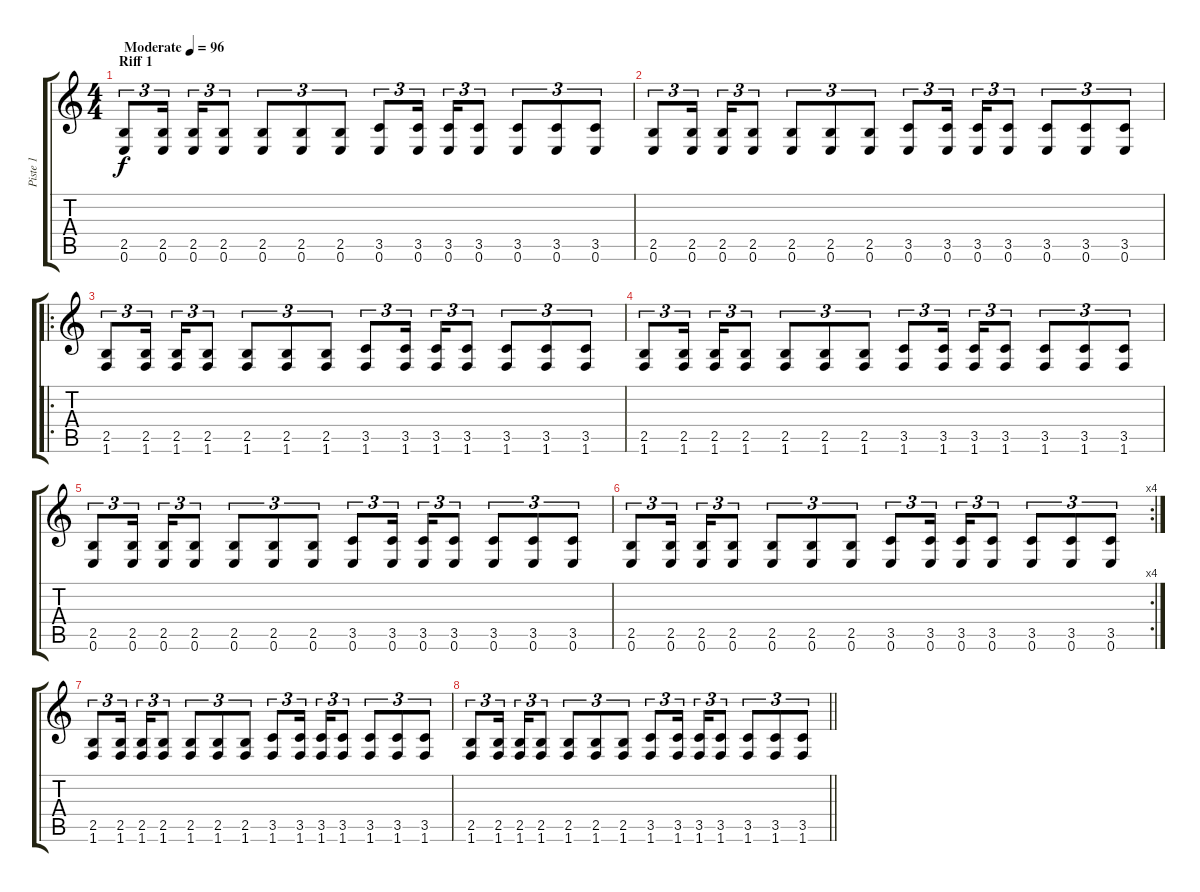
\track ("Piste 1" "Piste 1") {instrument distortionguitar}
\staff {score tabs}
\tuning (E4 B3 G3 D3 A2 E2) {hide}
\ts (4 4)
\section ("" "Riff 1")
\tempo (96 "Moderate")
\clef g2
\ks c
(2.5 0.6).8{tu (3 2) dy f instrument distortionguitar} (2.5 0.6).16{tu (3 2) beam splitsecondary} (2.5 0.6).16{tu (3 2)} (2.5 0.6).8{tu (3 2)} (2.5 0.6).8{tu (3 2)} (2.5 0.6).8{tu (3 2)} (2.5 0.6).8{tu (3 2)} (3.5 0.6).8{tu (3 2)} (3.5 0.6).16{tu (3 2) beam splitsecondary} (3.5 0.6).16{tu (3 2)} (3.5 0.6).8{tu (3 2)} (3.5 0.6).8{tu (3 2)} (3.5 0.6).8{tu (3 2)} (3.5 0.6).8{tu (3 2)} |
(2.5 0.6).8{tu (3 2)} (2.5 0.6).16{tu (3 2) beam splitsecondary} (2.5 0.6).16{tu (3 2)} (2.5 0.6).8{tu (3 2)} (2.5 0.6).8{tu (3 2)} (2.5 0.6).8{tu (3 2)} (2.5 0.6).8{tu (3 2)} (3.5 0.6).8{tu (3 2)} (3.5 0.6).16{tu (3 2) beam splitsecondary} (3.5 0.6).16{tu (3 2)} (3.5 0.6).8{tu (3 2)} (3.5 0.6).8{tu (3 2)} (3.5 0.6).8{tu (3 2)} (3.5 0.6).8{tu (3 2)} |
\ro
(2.5 1.6).8{tu (3 2)} (2.5 1.6).16{tu (3 2) beam splitsecondary} (2.5 1.6).16{tu (3 2)} (2.5 1.6).8{tu (3 2)} (2.5 1.6).8{tu (3 2)} (2.5 1.6).8{tu (3 2)} (2.5 1.6).8{tu (3 2)} (3.5 1.6).8{tu (3 2)} (3.5 1.6).16{tu (3 2) beam splitsecondary} (3.5 1.6).16{tu (3 2)} (3.5 1.6).8{tu (3 2)} (3.5 1.6).8{tu (3 2)} (3.5 1.6).8{tu (3 2)} (3.5 1.6).8{tu (3 2)} |
(2.5 1.6).8{tu (3 2)} (2.5 1.6).16{tu (3 2) beam splitsecondary} (2.5 1.6).16{tu (3 2)} (2.5 1.6).8{tu (3 2)} (2.5 1.6).8{tu (3 2)} (2.5 1.6).8{tu (3 2)} (2.5 1.6).8{tu (3 2)} (3.5 1.6).8{tu (3 2)} (3.5 1.6).16{tu (3 2) beam splitsecondary} (3.5 1.6).16{tu (3 2)} (3.5 1.6).8{tu (3 2)} (3.5 1.6).8{tu (3 2)} (3.5 1.6).8{tu (3 2)} (3.5 1.6).8{tu (3 2)} |
(2.5 0.6).8{tu (3 2)} (2.5 0.6).16{tu (3 2) beam splitsecondary} (2.5 0.6).16{tu (3 2)} (2.5 0.6).8{tu (3 2)} (2.5 0.6).8{tu (3 2)} (2.5 0.6).8{tu (3 2)} (2.5 0.6).8{tu (3 2)} (3.5 0.6).8{tu (3 2)} (3.5 0.6).16{tu (3 2) beam splitsecondary} (3.5 0.6).16{tu (3 2)} (3.5 0.6).8{tu (3 2)} (3.5 0.6).8{tu (3 2)} (3.5 0.6).8{tu (3 2)} (3.5 0.6).8{tu (3 2)} |
\rc 4
(2.5 0.6).8{tu (3 2)} (2.5 0.6).16{tu (3 2) beam splitsecondary} (2.5 0.6).16{tu (3 2)} (2.5 0.6).8{tu (3 2)} (2.5 0.6).8{tu (3 2)} (2.5 0.6).8{tu (3 2)} (2.5 0.6).8{tu (3 2)} (3.5 0.6).8{tu (3 2)} (3.5 0.6).16{tu (3 2) beam splitsecondary} (3.5 0.6).16{tu (3 2)} (3.5 0.6).8{tu (3 2)} (3.5 0.6).8{tu (3 2)} (3.5 0.6).8{tu (3 2)} (3.5 0.6).8{tu (3 2)} |
(2.5 1.6).8{tu (3 2)} (2.5 1.6).16{tu (3 2) beam splitsecondary} (2.5 1.6).16{tu (3 2)} (2.5 1.6).8{tu (3 2)} (2.5 1.6).8{tu (3 2)} (2.5 1.6).8{tu (3 2)} (2.5 1.6).8{tu (3 2)} (3.5 1.6).8{tu (3 2)} (3.5 1.6).16{tu (3 2) beam splitsecondary} (3.5 1.6).16{tu (3 2)} (3.5 1.6).8{tu (3 2)} (3.5 1.6).8{tu (3 2)} (3.5 1.6).8{tu (3 2)} (3.5 1.6).8{tu (3 2)} |
\barLineRight lightlight
(2.5 1.6).8{tu (3 2)} (2.5 1.6).16{tu (3 2) beam splitsecondary} (2.5 1.6).16{tu (3 2)} (2.5 1.6).8{tu (3 2)} (2.5 1.6).8{tu (3 2)} (2.5 1.6).8{tu (3 2)} (2.5 1.6).8{tu (3 2)} (3.5 1.6).8{tu (3 2)} (3.5 1.6).16{tu (3 2) beam splitsecondary} (3.5 1.6).16{tu (3 2)} (3.5 1.6).8{tu (3 2)} (3.5 1.6).8{tu (3 2)} (3.5 1.6).8{tu (3 2)} (3.5 1.6).8{tu (3 2)}
